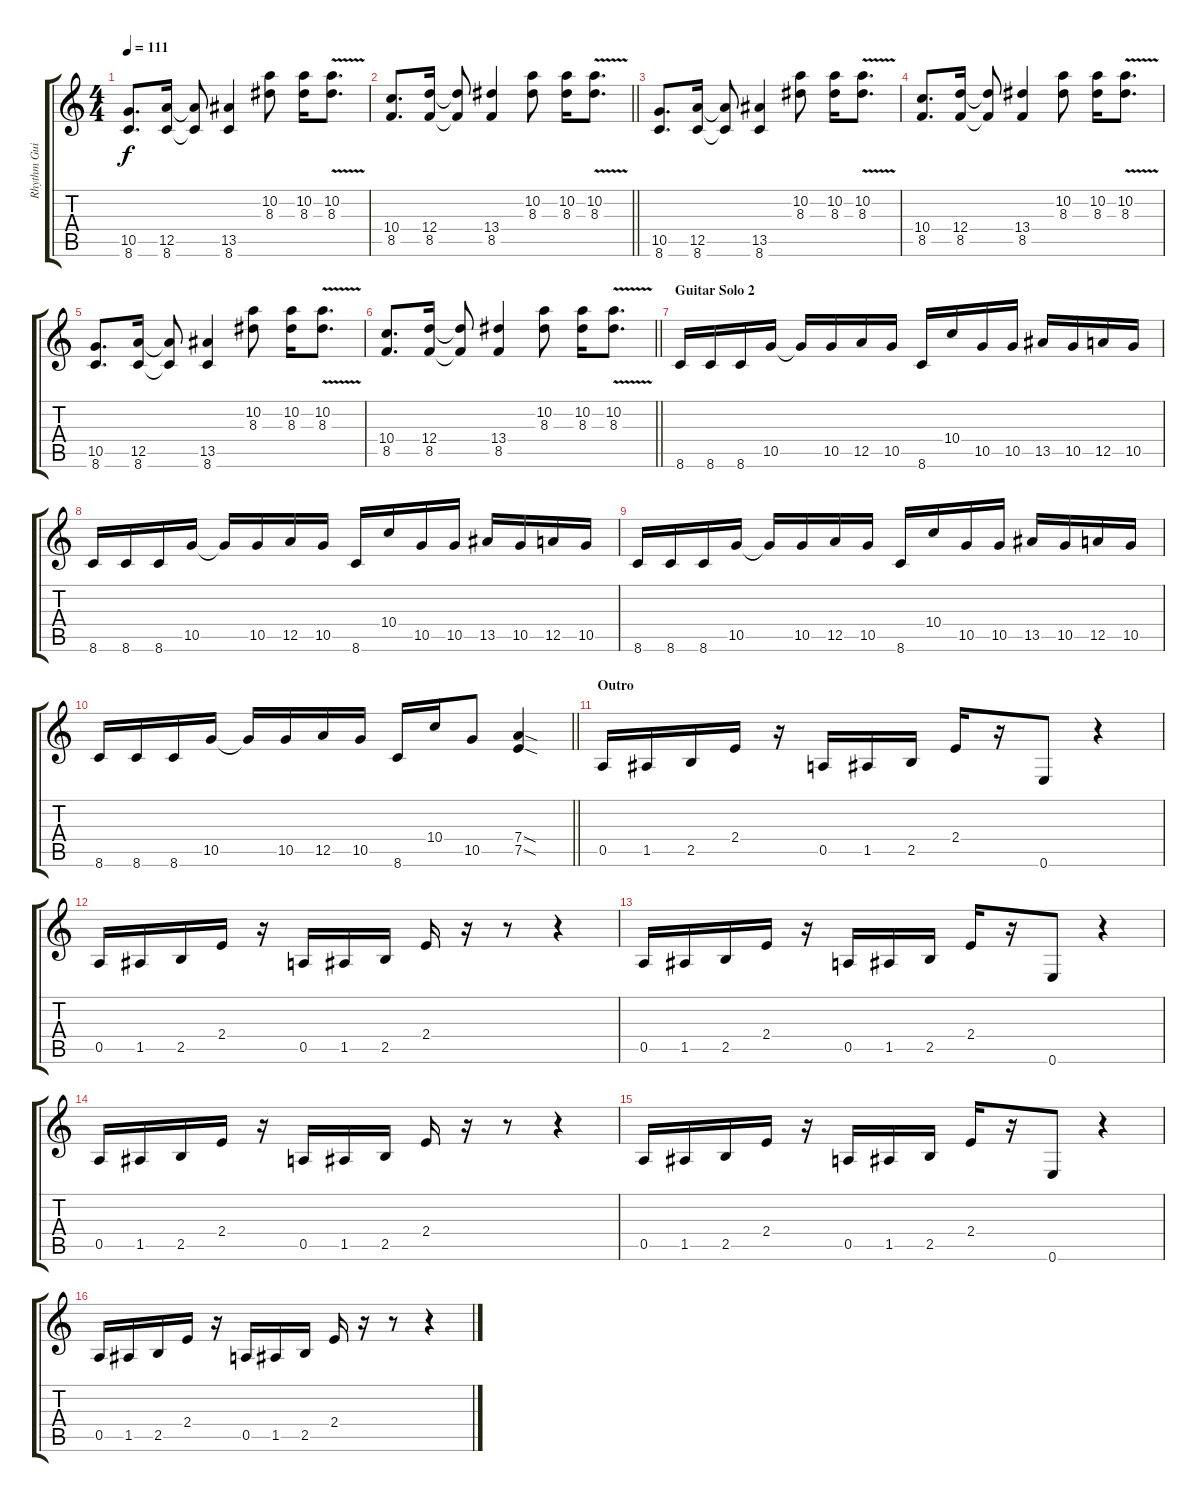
\track ("Rhythm Guitar 2" "Rhythm Gui") {instrument distortionguitar}
\staff {score tabs}
\tuning (E4 B3 G3 D3 A2 E2) {hide}
\ts (4 4)
\tempo 111
\clef g2
\ks c
(10.5 8.6).8{d dy f} (12.5 8.6).16 (12.5{t} 8.6{t}).8 (13.5 8.6).4 (10.2 8.3).8 (10.2 8.3).16 (10.2{v} 8.3).8{d} |
\barLineRight lightlight
(10.4 8.5).8{d} (12.4 8.5).16 (12.4{t} 8.5{t}).8 (13.4 8.5).4 (10.2 8.3).8 (10.2 8.3).16 (10.2{v} 8.3).8{d} |
(10.5 8.6).8{d} (12.5 8.6).16 (12.5{t} 8.6{t}).8 (13.5 8.6).4 (10.2 8.3).8 (10.2 8.3).16 (10.2{v} 8.3).8{d} |
(10.4 8.5).8{d} (12.4 8.5).16 (12.4{t} 8.5{t}).8 (13.4 8.5).4 (10.2 8.3).8 (10.2 8.3).16 (10.2{v} 8.3).8{d} |
(10.5 8.6).8{d} (12.5 8.6).16 (12.5{t} 8.6{t}).8 (13.5 8.6).4 (10.2 8.3).8 (10.2 8.3).16 (10.2{v} 8.3).8{d} |
\barLineRight lightlight
(10.4 8.5).8{d} (12.4 8.5).16 (12.4{t} 8.5{t}).8 (13.4 8.5).4 (10.2 8.3).8 (10.2 8.3).16 (10.2{v} 8.3).8{d} |
\section ("" "Guitar Solo 2")
8.6.16 8.6.16 8.6.16 10.5.16 10.5{t}.16 10.5.16 12.5.16 10.5.16 8.6.16 10.4.16 10.5.16 10.5.16 13.5.16 10.5.16 12.5.16 10.5.16 |
8.6.16 8.6.16 8.6.16 10.5.16 10.5{t}.16 10.5.16 12.5.16 10.5.16 8.6.16 10.4.16 10.5.16 10.5.16 13.5.16 10.5.16 12.5.16 10.5.16 |
8.6.16 8.6.16 8.6.16 10.5.16 10.5{t}.16 10.5.16 12.5.16 10.5.16 8.6.16 10.4.16 10.5.16 10.5.16 13.5.16 10.5.16 12.5.16 10.5.16 |
\barLineRight lightlight
8.6.16 8.6.16 8.6.16 10.5.16 10.5{t}.16 10.5.16 12.5.16 10.5.16 8.6.16 10.4.16 10.5.8 (7.4{sod} 7.5{sod}).4 |
\section ("" "Outro")
0.5.16 1.5.16 2.5.16 2.4.16 r.16 0.5.16 1.5.16 2.5.16 2.4.16 r.16 0.6.8 r.4 |
0.5.16 1.5.16 2.5.16 2.4.16 r.16 0.5.16 1.5.16 2.5.16 2.4.16 r.16 r.8 r.4 |
0.5.16 1.5.16 2.5.16 2.4.16 r.16 0.5.16 1.5.16 2.5.16 2.4.16 r.16 0.6.8 r.4 |
0.5.16 1.5.16 2.5.16 2.4.16 r.16 0.5.16 1.5.16 2.5.16 2.4.16 r.16 r.8 r.4 |
0.5.16 1.5.16 2.5.16 2.4.16 r.16 0.5.16 1.5.16 2.5.16 2.4.16 r.16 0.6.8 r.4 |
0.5.16 1.5.16 2.5.16 2.4.16 r.16 0.5.16 1.5.16 2.5.16 2.4.16 r.16 r.8 r.4
